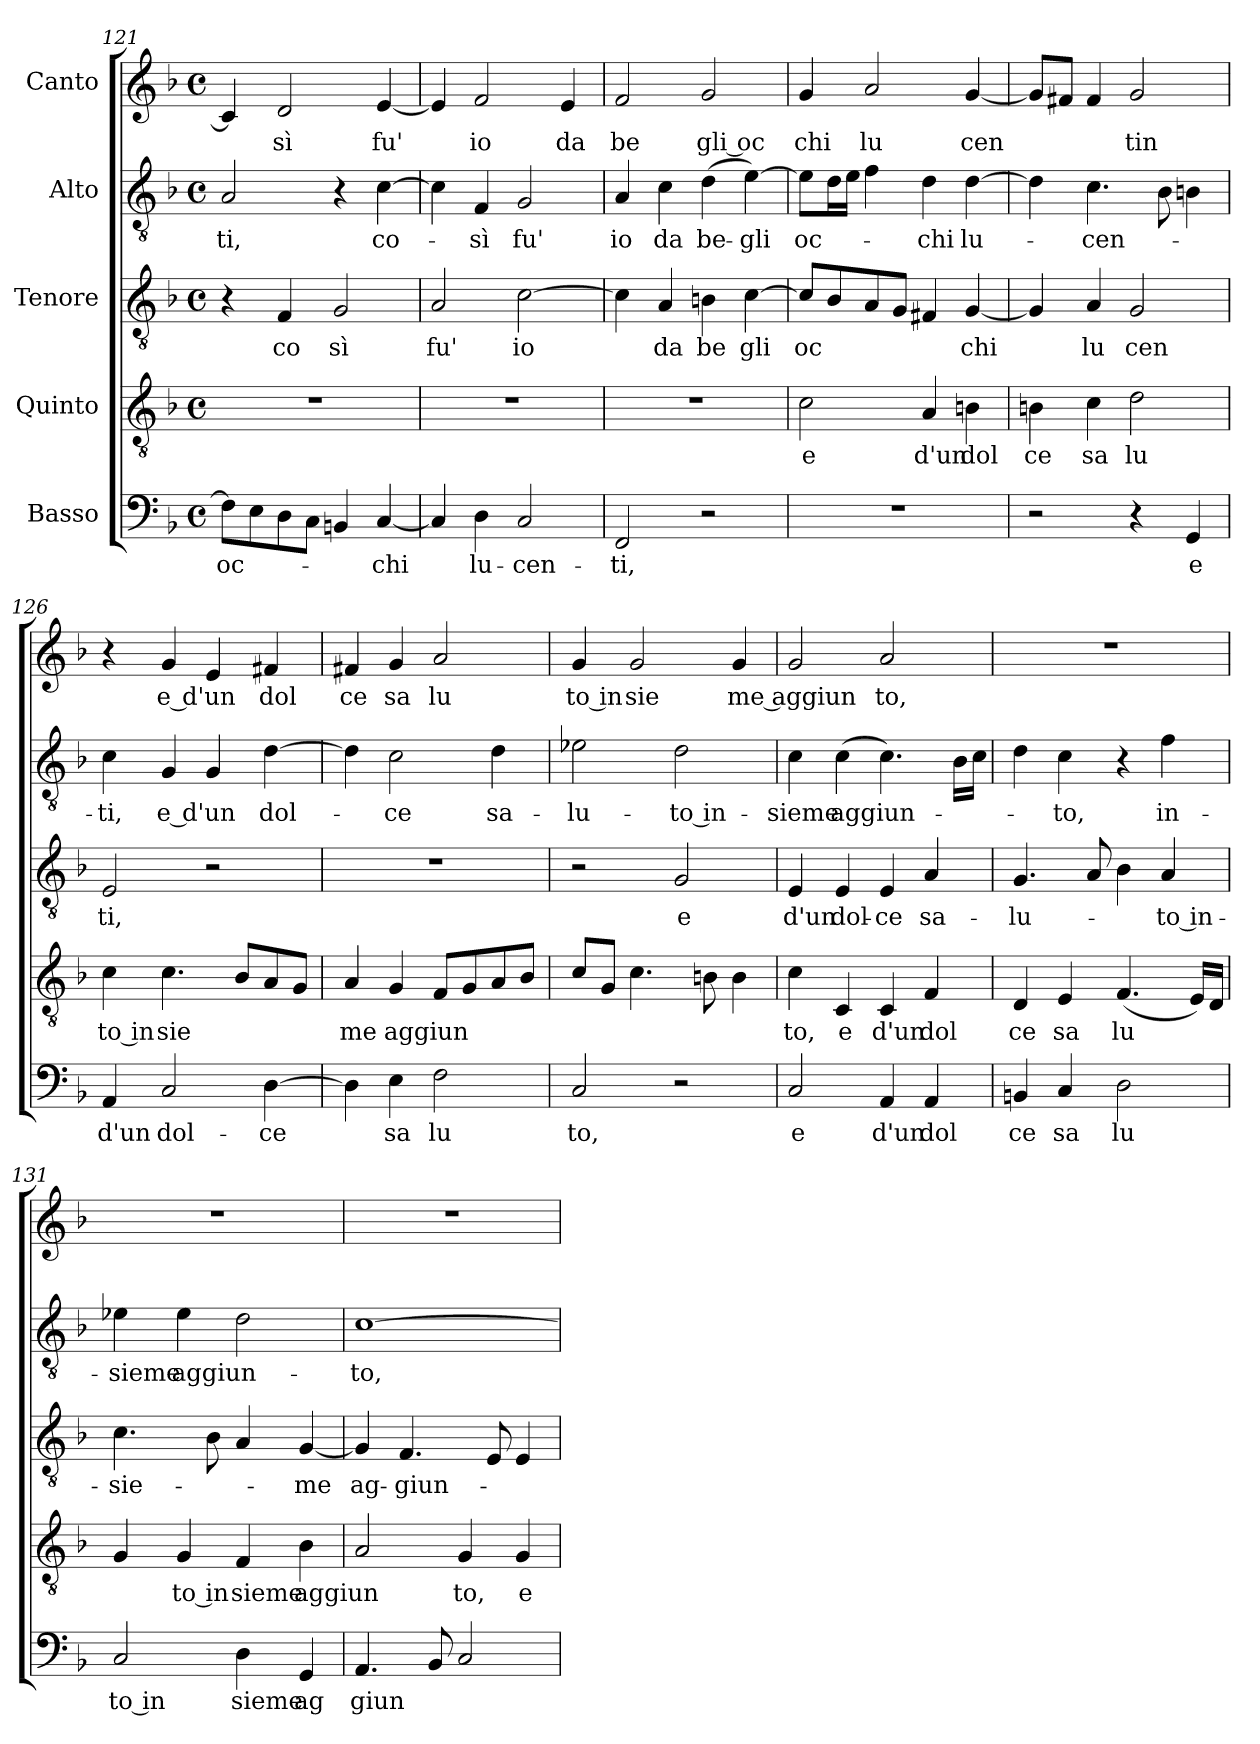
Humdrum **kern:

**kern	**text	**kern	**text	**kern	**text	**kern	**text	**kern	**text
*part5	*part5	*part4	*part4	*part3	*part3	*part2	*part2	*part1	*part1
*staff5	*staff5	*staff4	*staff4	*staff3	*staff3	*staff2	*staff2	*staff1	*staff1
*I"Basso	*	*I"Quinto	*	*I"Tenore	*	*I"Alto	*	*I"Canto	*
*clefF4	*	*clefGv2	*	*clefGv2	*	*clefGv2	*	*clefG2	*
*k[b-]	*	*k[b-]	*	*k[b-]	*	*k[b-]	*	*k[b-]	*
*F:	*	*F:	*	*F:	*	*F:	*	*F:	*
*M4/4	*	*M4/4	*	*M4/4	*	*M4/4	*	*M4/4	*
*met(c)	*	*met(c)	*	*met(c)	*	*met(c)	*	*met(c)	*
=121	=121	=121	=121	=121	=121	=121	=121	=121	=121
!	!LO:LY:b:rj	!	!	!	!	!	!LO:LY:b:cj	!	!
8F\L]	oc-	1r	.	4r	.	2A/	-ti,	4c/]	.
8E\	.	.	.	.	.	.	.	.	.
!	!	!	!	!	!LO:LY:b:cj	!	!	!	!LO:LY:b:cj
8D\	.	.	.	4F/	co	.	.	2d/	sì
8C\J	.	.	.	.	.	.	.	.	.
!	!	!	!	!	!LO:LY:b:cj	!	!	!	!
4BBn/	.	.	.	2G/	sì	4r	.	.	.
!	!LO:LY:b	!	!	!	!	!	!LO:LY:b:cj	!	!LO:LY:b:cj
[<4C/	-chi	.	.	.	.	[>4c\	co-	[<4e/	fu'
=122	=122	=122	=122	=122	=122	=122	=122	=122	=122
!	!	!	!	!	!LO:LY:b:cj	!	!	!	!
4C/]	.	1r	.	2A/	fu'	4c\]	.	4e/]	.
!	!LO:LY:b:cj	!	!	!	!	!	!LO:LY:b:cj	!	!LO:LY:b:cj
4D\	lu-	.	.	.	.	4F/	-sì	2f/	io
!	!LO:LY:b:cj	!	!	!	!LO:LY:b:cj	!	!LO:LY:b:cj	!	!
2C/	-cen-	.	.	[>2c\	io	2G/	fu'	.	.
!	!	!	!	!	!	!	!	!	!LO:LY:b:cj
.	.	.	.	.	.	.	.	4e/	da
=123	=123	=123	=123	=123	=123	=123	=123	=123	=123
!	!LO:LY:b:cj	!	!	!	!	!	!LO:LY:b:cj	!	!LO:LY:b:cj
2FF/	-ti,	1r	.	4c\]	.	4A/	io	2f/	be
!	!	!	!	!	!LO:LY:b:cj	!	!LO:LY:b:cj	!	!
.	.	.	.	4A/	da	4c\	da	.	.
!	!	!	!	!	!LO:LY:b:cj	!	!LO:LY:b:cj	!	!LO:LY:b:rj
2r	.	.	.	4Bn\	be	(>4d\	be-	2g/	gli oc
!	!	!	!	!	!LO:LY:b	!	!LO:LY:b	!	!
.	.	.	.	(<[>4c\	gli	[>4e\)	-gli	.	.
=124	=124	=124	=124	=124	=124	=124	=124	=124	=124
!	!	!	!LO:LY:b:cj	!	!LO:LY:b:rj	!	!LO:LY:b:rj	!	!LO:LY:b:cj
1r	.	2c\)	e	8c/L]	oc	8e\L]	oc-	4g/	chi
.	.	.	.	8B-/	.	16d\	.	.	.
.	.	.	.	.	.	16e\J	.	.	.
!	!	!	!	!	!	!	!	!	!LO:LY:b:cj
.	.	.	.	8A/	.	4f\	.	2a/	lu
.	.	.	.	8G/J	.	.	.	.	.
!	!	!	!LO:LY:b:cj	!	!	!	!LO:LY:b:cj	!	!
.	.	4A/	d'un	4F#X/	.	4d\	-chi	.	.
!	!	!	!LO:LY:b:cj	!	!LO:LY:b	!	!LO:LY:b:cj	!	!LO:LY:b
.	.	4Bn\	dol	[<4G/	chi	[>4d\	lu-	[<4g/	cen
=125	=125	=125	=125	=125	=125	=125	=125	=125	=125
!	!	!	!LO:LY:b:cj	!	!	!	!	!	!
2r	.	4Bn\	ce	4G/]	.	4d\]	.	8g/L]	.
.	.	.	.	.	.	.	.	8f#/J	.
!	!	!	!LO:LY:b:cj	!	!LO:LY:b:cj	!	!LO:LY:b	!	!
.	.	4c\	sa	4A/	lu	4.c\	-cen-	4f#/	.
!	!	!	!LO:LY:b:cj	!	!LO:LY:b:cj	!	!	!	!LO:LY:b:cj
4r	.	2d\	lu	2G/	cen	.	.	2g/	tin
.	.	.	.	.	.	8B-\	.	.	.
!	!LO:LY:b:cj	!	!	!	!	!	!	!	!
4GG/	e	.	.	.	.	4B\	.	.	.
=126	=126	=126	=126	=126	=126	=126	=126	=126	=126
!	!LO:LY:b:cj	!	!LO:LY:b:rj	!	!LO:LY:b:cj	!	!LO:LY:b:cj	!	!
4AA/	d'un	4c\	to in	2E/	ti,	4c\	-ti,	4r	.
!	!LO:LY:b:cj	!	!LO:LY:b	!	!	!	!LO:LY:b:cj	!	!LO:LY:b:cj
2C/	dol-	4.c\	sie	.	.	4G/	e d'un	4g/	e d'un
.	.	.	.	2r	.	4G/	.	4e/	.
.	.	8B-/L	.	.	.	.	.	.	.
!	!LO:LY:b:cj	!	!	!	!	!	!LO:LY:b	!	!LO:LY:b:cj
[>4D\	-ce	8A/	.	.	.	[>4d\	dol-	4f#X/	dol
.	.	8G/J	.	.	.	.	.	.	.
!!LO:LB:g=z
=127	=127	=127	=127	=127	=127	=127	=127	=127	=127
!	!	!	!LO:LY:b	!	!	!	!	!	!LO:LY:b:cj
4D\]	.	4A/	me	1r	.	4d\]	.	4f#X/	ce
!	!LO:LY:b:cj	!	!LO:LY:b	!	!	!	!LO:LY:b:cj	!	!LO:LY:b:cj
4E\	sa	4G/	aggiun	.	.	2c\	-ce	4g/	sa
!	!LO:LY:b:cj	!	!	!	!	!	!	!	!LO:LY:b:cj
2F\	lu	8F/L	.	.	.	.	.	2a/	lu
.	.	8G/	.	.	.	.	.	.	.
!	!	!	!	!	!	!	!LO:LY:b:cj	!	!
.	.	8A/	.	.	.	4d\	sa-	.	.
.	.	8B-/J	.	.	.	.	.	.	.
=128	=128	=128	=128	=128	=128	=128	=128	=128	=128
!	!LO:LY:b:cj	!	!	!	!	!	!LO:LY:b:cj	!	!LO:LY:b:rj
2C/	to,	8c/L	.	2r	.	2e-X\	-lu-	4g/	to in
.	.	8G/J	.	.	.	.	.	.	.
!	!	!	!	!	!	!	!	!	!LO:LY:b:cj
.	.	4.c\	.	.	.	.	.	2g/	sie
!	!	!	!	!	!LO:LY:b:cj	!	!LO:LY:b:rj	!	!
2r	.	.	.	2G/	e	2d\	-to in-	.	.
.	.	8B\	.	.	.	.	.	.	.
!	!	!	!	!	!	!	!	!	!LO:LY:b:rj
.	.	4B\	.	.	.	.	.	4g/	me aggiun
=129	=129	=129	=129	=129	=129	=129	=129	=129	=129
!	!LO:LY:b:cj	!	!LO:LY:b:cj	!	!LO:LY:b:cj	!	!LO:LY:b	!	!
2C/	e	4c\	to,	4E/	d'un	4c\	-sieme	2g/	.
!	!	!	!LO:LY:b:cj	!	!LO:LY:b:cj	!	!LO:LY:b	!	!
.	.	4C/	e	4E/	dol-	(<4c\	aggiun-	.	.
!	!LO:LY:b:cj	!	!LO:LY:b:cj	!	!LO:LY:b:cj	!	!	!	!LO:LY:b:cj
4AA/	d'un	4C/	d'un	4E/	-ce	4.c\)	.	2a/	to,
!	!LO:LY:b:cj	!	!LO:LY:b:cj	!	!LO:LY:b:cj	!	!	!	!
4AA/	dol	4F/	dol	4A/	sa-	.	.	.	.
.	.	.	.	.	.	16B-\L	.	.	.
.	.	.	.	.	.	16c\J	.	.	.
=130	=130	=130	=130	=130	=130	=130	=130	=130	=130
!	!LO:LY:b:cj	!	!LO:LY:b:cj	!	!LO:LY:b:cj	!	!	!	!
4BBn/	ce	4D/	ce	4.G/	-lu-	4d\	.	1r	.
!	!LO:LY:b:cj	!	!LO:LY:b:cj	!	!	!	!LO:LY:b:cj	!	!
4C/	sa	4E/	sa	.	.	4c\	-to,	.	.
.	.	.	.	8A/	.	.	.	.	.
!	!LO:LY:b:cj	!	!LO:LY:b:cj	!	!	!	!	!	!
2D\	lu	(>4.F/	lu	4B-\	.	4r	.	.	.
!	!	!	!	!	!LO:LY:b:rj	!	!LO:LY:b:cj	!	!
.	.	.	.	4A/	-to in-	4f\	in-	.	.
.	.	16E/L)	.	.	.	.	.	.	.
.	.	16D/J	.	.	.	.	.	.	.
=131	=131	=131	=131	=131	=131	=131	=131	=131	=131
!	!LO:LY:b:rj	!	!	!	!LO:LY:b	!	!LO:LY:b	!	!
2C/	to in	4G/	.	4.c\	-sie-	4e-X\	-sieme	1r	.
!	!	!	!LO:LY:b:rj	!	!	!	!LO:LY:b	!	!
.	.	4G/	to in	.	.	4e-\	aggiun-	.	.
.	.	.	.	8B-\	.	.	.	.	.
!	!LO:LY:b	!	!LO:LY:b	!	!	!	!	!	!
4D\	sieme	4F/	sieme	4A/	.	2d\	.	.	.
!	!LO:LY:b	!	!LO:LY:b	!	!LO:LY:b	!	!	!	!
4GG/	ag	4B-\	aggiun	(<[<4G/	-me	.	.	.	.
=132	=132	=132	=132	=132	=132	=132	=132	=132	=132
!	!LO:LY:b	!	!	!	!LO:LY:b:rj	!	!LO:LY:b:cj	!	!
4.AA/	giun	2A/)	.	4G/]	ag-	[<1c	-to,	1r	.
!	!	!	!	!	!LO:LY:b	!	!	!	!
.	.	.	.	4.F/	-giun-	.	.	.	.
8BB-/	.	.	.	.	.	.	.	.	.
!	!	!	!LO:LY:b:cj	!	!	!	!	!	!
2C/	.	4G/	to,	.	.	.	.	.	.
.	.	.	.	8E/	.	.	.	.	.
!	!	!	!LO:LY:b:cj	!	!	!	!	!	!
.	.	4G/	e	4E/	.	.	.	.	.
=	=	=	=	=	=	=	=	=	=
*-	*-	*-	*-	*-	*-	*-	*-	*-	*-
